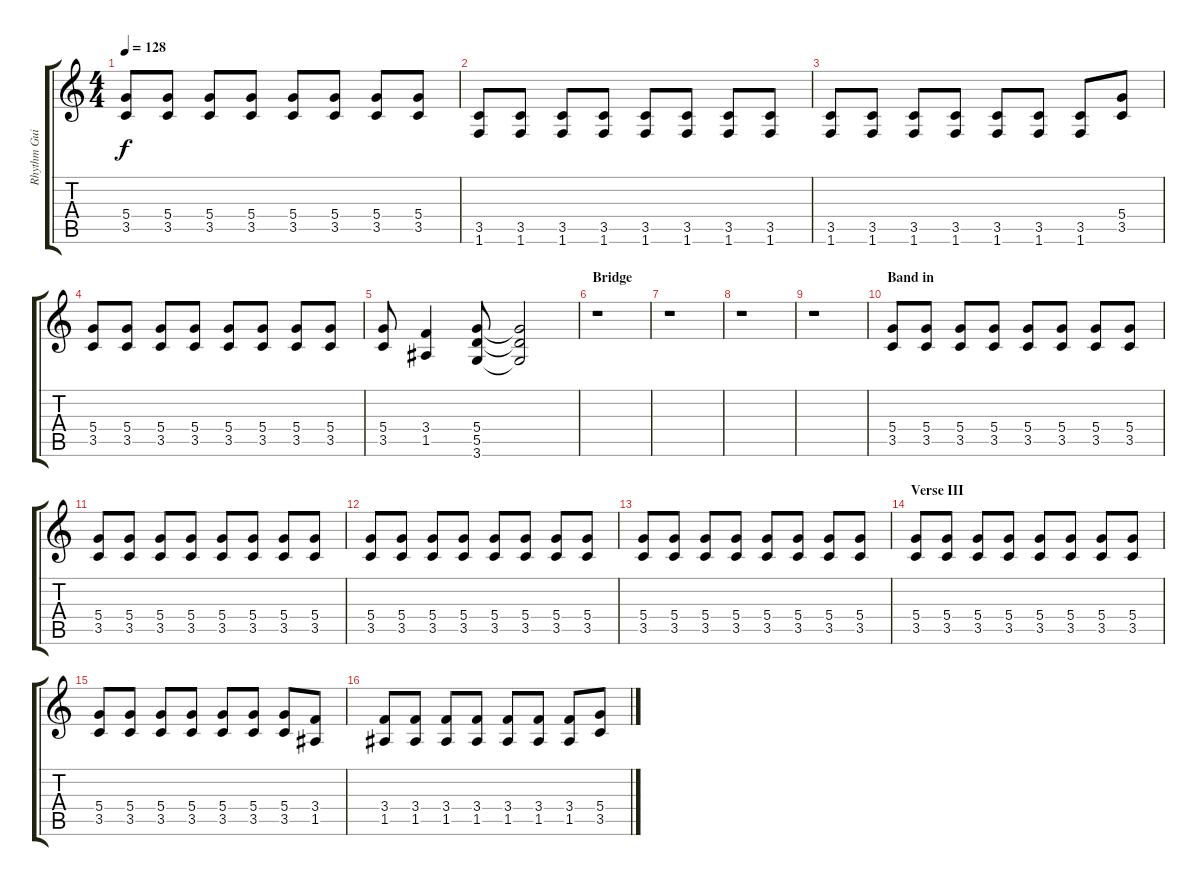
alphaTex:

\track ("Rhythm Guitar" "Rhythm Gui") {instrument electricguitarmuted}
\staff {score tabs}
\tuning (E4 B3 G3 D3 A2 E2) {hide}
\ts (4 4)
\tempo 128
\clef g2
\ks c
(5.4 3.5).8{dy f} (5.4 3.5).8 (5.4 3.5).8 (5.4 3.5).8 (5.4 3.5).8 (5.4 3.5).8 (5.4 3.5).8 (5.4 3.5).8 |
(3.5 1.6).8 (3.5 1.6).8 (3.5 1.6).8 (3.5 1.6).8 (3.5 1.6).8 (3.5 1.6).8 (3.5 1.6).8 (3.5 1.6).8 |
(3.5 1.6).8 (3.5 1.6).8 (3.5 1.6).8 (3.5 1.6).8 (3.5 1.6).8 (3.5 1.6).8 (3.5 1.6).8 (5.4 3.5).8 |
(5.4 3.5).8 (5.4 3.5).8 (5.4 3.5).8 (5.4 3.5).8 (5.4 3.5).8 (5.4 3.5).8 (5.4 3.5).8 (5.4 3.5).8 |
(5.4 3.5).8 (3.4 1.5).4 (5.4 5.5 3.6).8 (5.4{t} 5.5{t} 3.6{t}).2 |
\section ("" "Bridge")
r.1 |
r.1 |
r.1 |
r.1 |
\section ("" "Band in")
(5.4 3.5).8 (5.4 3.5).8 (5.4 3.5).8 (5.4 3.5).8 (5.4 3.5).8 (5.4 3.5).8 (5.4 3.5).8 (5.4 3.5).8 |
(5.4 3.5).8 (5.4 3.5).8 (5.4 3.5).8 (5.4 3.5).8 (5.4 3.5).8 (5.4 3.5).8 (5.4 3.5).8 (5.4 3.5).8 |
(5.4 3.5).8 (5.4 3.5).8 (5.4 3.5).8 (5.4 3.5).8 (5.4 3.5).8 (5.4 3.5).8 (5.4 3.5).8 (5.4 3.5).8 |
(5.4 3.5).8 (5.4 3.5).8 (5.4 3.5).8 (5.4 3.5).8 (5.4 3.5).8 (5.4 3.5).8 (5.4 3.5).8 (5.4 3.5).8 |
\section ("" "Verse III")
(5.4 3.5).8 (5.4 3.5).8 (5.4 3.5).8 (5.4 3.5).8 (5.4 3.5).8 (5.4 3.5).8 (5.4 3.5).8 (5.4 3.5).8 |
(5.4 3.5).8 (5.4 3.5).8 (5.4 3.5).8 (5.4 3.5).8 (5.4 3.5).8 (5.4 3.5).8 (5.4 3.5).8 (3.4 1.5).8 |
(3.4 1.5).8 (3.4 1.5).8 (3.4 1.5).8 (3.4 1.5).8 (3.4 1.5).8 (3.4 1.5).8 (3.4 1.5).8 (5.4 3.5).8
